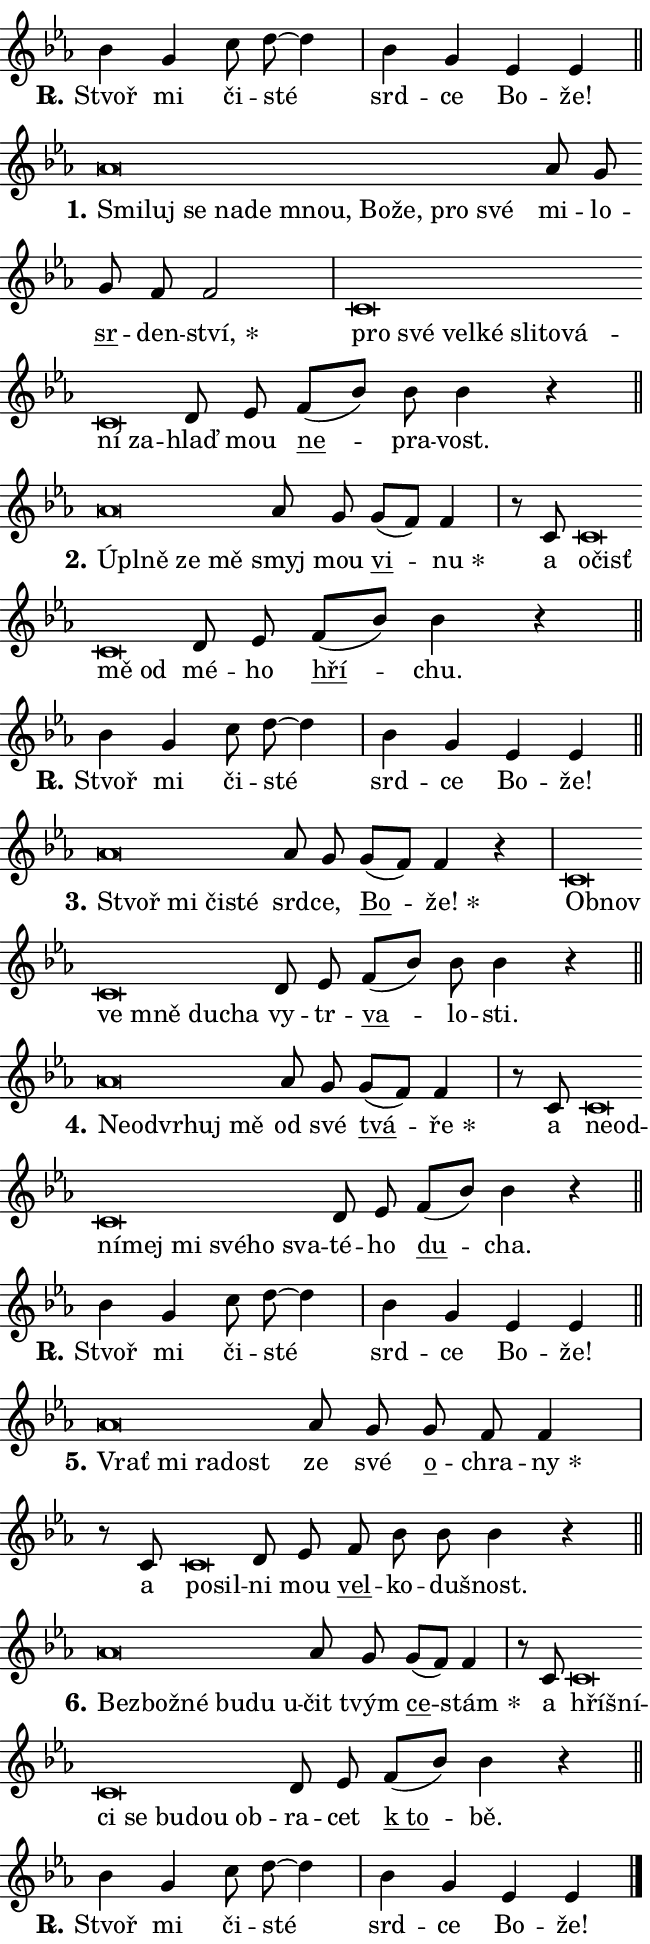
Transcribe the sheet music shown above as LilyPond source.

\version "2.24.0"
\header { tagline = "" }
\paper {
  indent = 0\cm
  top-margin = 0\cm
  right-margin = 0.13\cm % to fit lyric hyphens
  bottom-margin = 0\cm
  left-margin = 0\cm
  paper-width = 11\cm
  page-breaking = #ly:one-page-breaking
  system-system-spacing.basic-distance = #11
  score-system-spacing.basic-distance = #11
  ragged-last = ##f
}


%% Author: Thomas Morley
%% https://lists.gnu.org/archive/html/lilypond-user/2020-05/msg00002.html
#(define (line-position grob)
"Returns position of @var[grob} in current system:
   @code{'start}, if at first time-step
   @code{'end}, if at last time-step
   @code{'middle} otherwise
"
  (let* ((col (ly:item-get-column grob))
         (ln (ly:grob-object col 'left-neighbor))
         (rn (ly:grob-object col 'right-neighbor))
         (col-to-check-left (if (ly:grob? ln) ln col))
         (col-to-check-right (if (ly:grob? rn) rn col))
         (break-dir-left
           (and
             (ly:grob-property col-to-check-left 'non-musical #f)
             (ly:item-break-dir col-to-check-left)))
         (break-dir-right
           (and
             (ly:grob-property col-to-check-right 'non-musical #f)
             (ly:item-break-dir col-to-check-right))))
        (cond ((eqv? 1 break-dir-left) 'start)
              ((eqv? -1 break-dir-right) 'end)
              (else 'middle))))

#(define (tranparent-at-line-position vctor)
  (lambda (grob)
  "Relying on @code{line-position} select the relevant enry from @var{vctor}.
Used to determine transparency,"
    (case (line-position grob)
      ((end) (not (vector-ref vctor 0)))
      ((middle) (not (vector-ref vctor 1)))
      ((start) (not (vector-ref vctor 2))))))

noteHeadBreakVisibility =
#(define-music-function (break-visibility)(vector?)
"Makes @code{NoteHead}s transparent relying on @var{break-visibility}"
#{
  \override NoteHead.transparent =
    #(tranparent-at-line-position break-visibility)
#})

#(define delete-ledgers-for-transparent-note-heads
  (lambda (grob)
    "Reads whether a @code{NoteHead} is transparent.
If so this @code{NoteHead} is removed from @code{'note-heads} from
@var{grob}, which is supposed to be @code{LedgerLineSpanner}.
As a result ledgers are not printed for this @code{NoteHead}"
    (let* ((nhds-array (ly:grob-object grob 'note-heads))
           (nhds-list
             (if (ly:grob-array? nhds-array)
                 (ly:grob-array->list nhds-array)
                 '()))
           ;; Relies on the transparent-property being done before
           ;; Staff.LedgerLineSpanner.after-line-breaking is executed.
           ;; This is fragile ...
           (to-keep
             (remove
               (lambda (nhd)
                 (ly:grob-property nhd 'transparent #f))
               nhds-list)))
      ;; TODO find a better method to iterate over grob-arrays, similiar
      ;; to filter/remove etc for lists
      ;; For now rebuilt from scratch
      (set! (ly:grob-object grob 'note-heads)  '())
      (for-each
        (lambda (nhd)
          (ly:pointer-group-interface::add-grob grob 'note-heads nhd))
        to-keep))))

squashNotes = {
  \override NoteHead.X-extent = #'(-0.2 . 0.2)
  \override NoteHead.Y-extent = #'(-0.75 . 0)
  \override NoteHead.stencil =
    #(lambda (grob)
       (let ((pos (ly:grob-property grob 'staff-position)))
         (begin
           (if (< pos -7) (display "ERROR: Lower brevis then expected\n") (display ""))
           (if (<= pos -6) ly:text-interface::print ly:note-head::print))))
}
unSquashNotes = {
  \revert NoteHead.X-extent
  \revert NoteHead.Y-extent
  \revert NoteHead.stencil
}

hideNotes = \noteHeadBreakVisibility #begin-of-line-visible
unHideNotes = \noteHeadBreakVisibility #all-visible

% work-around for resetting accidentals
% https://lilypond.org/doc/v2.23/Documentation/notation/displaying-rhythms#unmetered-music
cadenzaMeasure = {
  \cadenzaOff
  \partial 1024 s1024
  \cadenzaOn
}

#(define-markup-command (accent layout props text) (markup?)
  "Underline accented syllable"
  (interpret-markup layout props
    #{\markup \override #'(offset . 4.3) \underline { #text }#}))

responsum = \markup \concat {
  "R" \hspace #-1.05 \path #0.1 #'((moveto 0 0.07) (lineto 0.9 0.8)) \hspace #0.05 "."
}

spaceSize = #0.6828661417322834 % exact space size for TeX Gyre Schola

\layout {
  \context {
    \Staff
    \remove "Time_signature_engraver"
    \override LedgerLineSpanner.after-line-breaking = #delete-ledgers-for-transparent-note-heads
  }
  \context {
    \Lyrics {
      \override LyricSpace.minimum-distance = \spaceSize
      \override LyricText.font-name = #"TeX Gyre Schola"
      \override LyricText.font-size = 1
      \override StanzaNumber.font-name = #"TeX Gyre Schola Bold"
      \override StanzaNumber.font-size = 1
    }
  }
  \context {
    \Score 
    \override NoteHead.text =
      #(lambda (grob) 
        (let ((pos (ly:grob-property grob 'staff-position)))
          #{\markup {
            \combine
              \halign #-0.55 \raise #(if (= pos -6) 0 0.5) \override #'(thickness . 2) \draw-line #'(3.2 . 0)
              \musicglyph "noteheads.sM1"
          }#}))
  }
}

% magnetic-lyrics.ily
%
%   written by
%     Jean Abou Samra <jean@abou-samra.fr>
%     Werner Lemberg <wl@gnu.org>
%
%   adapted by
%     Jiri Hon <jiri.hon@gmail.com>
%
% Version 2022-Apr-15

% https://www.mail-archive.com/lilypond-user@gnu.org/msg149350.html

#(define (Left_hyphen_pointer_engraver context)
   "Collect syllable-hyphen-syllable occurrences in lyrics and store
them in properties.  This engraver only looks to the left.  For
example, if the lyrics input is @code{foo -- bar}, it does the
following.

@itemize @bullet
@item
Set the @code{text} property of the @code{LyricHyphen} grob between
@q{foo} and @q{bar} to @code{foo}.

@item
Set the @code{left-hyphen} property of the @code{LyricText} grob with
text @q{foo} to the @code{LyricHyphen} grob between @q{foo} and
@q{bar}.
@end itemize

Use this auxiliary engraver in combination with the
@code{lyric-@/text::@/apply-@/magnetic-@/offset!} hook."
   (let ((hyphen #f)
         (text #f))
     (make-engraver
      (acknowledgers
       ((lyric-syllable-interface engraver grob source-engraver)
        (set! text grob)))
      (end-acknowledgers
       ((lyric-hyphen-interface engraver grob source-engraver)
        ;(when (not (grob::has-interface grob 'lyric-space-interface))
          (set! hyphen grob)));)
      ((stop-translation-timestep engraver)
       (when (and text hyphen)
         (ly:grob-set-object! text 'left-hyphen hyphen))
       (set! text #f)
       (set! hyphen #f)))))

#(define (lyric-text::apply-magnetic-offset! grob)
   "If the space between two syllables is less than the value in
property @code{LyricText@/.details@/.squash-threshold}, move the right
syllable to the left so that it gets concatenated with the left
syllable.

Use this function as a hook for
@code{LyricText@/.after-@/line-@/breaking} if the
@code{Left_@/hyphen_@/pointer_@/engraver} is active."
   (let ((hyphen (ly:grob-object grob 'left-hyphen #f)))
     (when hyphen
       (let ((left-text (ly:spanner-bound hyphen LEFT)))
         (when (grob::has-interface left-text 'lyric-syllable-interface)
           (let* ((common (ly:grob-common-refpoint grob left-text X))
                  (this-x-ext (ly:grob-extent grob common X))
                  (left-x-ext
                   (begin
                     ;; Trigger magnetism for left-text.
                     (ly:grob-property left-text 'after-line-breaking)
                     (ly:grob-extent left-text common X)))
                  ;; `delta` is the gap width between two syllables.
                  (delta (- (interval-start this-x-ext)
                            (interval-end left-x-ext)))
                  (details (ly:grob-property grob 'details))
                  (threshold (assoc-get 'squash-threshold details 0.2)))
             (when (< delta threshold)
               (let* (;; We have to manipulate the input text so that
                      ;; ligatures crossing syllable boundaries are not
                      ;; disabled.  For languages based on the Latin
                      ;; script this is essentially a beautification.
                      ;; However, for non-Western scripts it can be a
                      ;; necessity.
                      (lt (ly:grob-property left-text 'text))
                      (rt (ly:grob-property grob 'text))
                      (is-space (grob::has-interface hyphen 'lyric-space-interface))
                      (space (if is-space " " ""))
                      (extra-delta (if is-space spaceSize 0))
                      ;; Append new syllable.
                      (ltrt-space (if (and (string? lt) (string? rt))
                                (string-append lt space rt)
                                (make-concat-markup (list lt space rt))))
                      ;; Right-align `ltrt` to the right side.
                      (ltrt-space-markup (grob-interpret-markup
                               grob
                               (make-translate-markup
                                (cons (interval-length this-x-ext) 0)
                                (make-right-align-markup ltrt-space)))))
                 (begin
                   ;; Don't print `left-text`.
                   (ly:grob-set-property! left-text 'stencil #f)
                   ;; Set text and stencil (which holds all collected
                   ;; syllables so far) and shift it to the left.
                   (ly:grob-set-property! grob 'text ltrt-space)
                   (ly:grob-set-property! grob 'stencil ltrt-space-markup)
                   (ly:grob-translate-axis! grob (- (- delta extra-delta)) X))))))))))


#(define (lyric-hyphen::displace-bounds-first grob)
   ;; Make very sure this callback isn't triggered too early.
   (let ((left (ly:spanner-bound grob LEFT))
         (right (ly:spanner-bound grob RIGHT)))
     (ly:grob-property left 'after-line-breaking)
     (ly:grob-property right 'after-line-breaking)
     (ly:lyric-hyphen::print grob)))

squashThreshold = #0.4

\layout {
  \context {
    \Lyrics
    \consists #Left_hyphen_pointer_engraver
    \override LyricText.after-line-breaking =
      #lyric-text::apply-magnetic-offset!
    \override LyricHyphen.stencil = #lyric-hyphen::displace-bounds-first
    \override LyricText.details.squash-threshold = \squashThreshold
    \override LyricHyphen.minimum-distance = 0
    \override LyricHyphen.minimum-length = \squashThreshold
  }
}

squashText = \override LyricText.details.squash-threshold = 9999
unSquashText = \override LyricText.details.squash-threshold = \squashThreshold

leftText = \override LyricText.self-alignment-X = #LEFT
unLeftText = \revert LyricText.self-alignment-X

starOffset = #(lambda (grob) 
                (let ((x_offset (ly:self-alignment-interface::aligned-on-x-parent grob)))
                  (if (= x_offset 0) 0 (+ x_offset 1.2))))

star = #(define-music-function (syllable)(string?)
"Append star separator at the end of a syllable"
#{
  \once \override LyricText.X-offset = #starOffset
  \lyricmode { \markup {
    #syllable
    \override #'((font-name . "TeX Gyre Schola Bold")) \hspace #0.2 \lower #0.65 \larger "*"
  } }
#})

starAccent = #(define-music-function (syllable)(string?)
"Append star separator at the end of a syllable and make accent"
#{
  \once \override LyricText.X-offset = #starOffset
  \lyricmode { \markup {
    \accent #syllable
    \override #'((font-name . "TeX Gyre Schola Bold")) \hspace #0.2 \lower #0.65 \larger "*"
  } }
#})

breath = #(define-music-function (syllable)(string?)
"Append breathing indicator at the end of a syllable"
#{
  \lyricmode { \markup { #syllable "+" } }
#})

optionalBreath = #(define-music-function (syllable)(string?)
"Append optional breathing indicator at the end of a syllable"
#{
  \lyricmode { \markup { #syllable "(+)" } }
#})


\score {
    <<
        \new Voice = "melody" { \cadenzaOn \key es \major \relative { bes'4 g c8 d8~ d4 \cadenzaMeasure \bar "|" bes4 g \bar "" es es \cadenzaMeasure \bar "||" \break } }
        \new Lyrics \lyricsto "melody" { \lyricmode { \set stanza = \responsum
Stvoř mi či -- sté srd -- ce Bo -- že! } }
    >>
    \layout {}
}

\score {
    <<
        \new Voice = "melody" { \cadenzaOn \key es \major \relative { \squashNotes as'\breve*1/16 \hideNotes \breve*1/16 \bar "" \breve*1/16 \bar "" \breve*1/16 \bar "" \breve*1/16 \bar "" \breve*1/16 \bar "" \breve*1/16 \bar "" \breve*1/16 \bar "" \breve*1/16 \breve*1/16 \bar "" \unHideNotes \unSquashNotes as8 g \bar "" g f f2 \cadenzaMeasure \bar "|" \squashNotes c\breve*1/16 \hideNotes \breve*1/16 \bar "" \breve*1/16 \bar "" \breve*1/16 \bar "" \breve*1/16 \bar "" \breve*1/16 \bar "" \breve*1/16 \bar "" \breve*1/16 \breve*1/16 \bar "" \unHideNotes \unSquashNotes d8 es \bar "" f[( bes)] bes bes4 r \cadenzaMeasure \bar "||" \break } }
        \new Lyrics \lyricsto "melody" { \lyricmode { \set stanza = "1."
\leftText Smi -- \squashText luj se na -- de mnou, Bo -- že, pro své \unLeftText \unSquashText mi -- lo -- \markup \accent sr -- den -- \star ství, \leftText pro \squashText své vel -- ké sli -- to -- vá -- ní za -- \unLeftText \unSquashText hlaď mou \markup \accent ne -- pra -- vost. } }
    >>
    \layout {}
}

\score {
    <<
        \new Voice = "melody" { \cadenzaOn \key es \major \relative { \squashNotes as'\breve*1/16 \hideNotes \breve*1/16 \bar "" \breve*1/16 \breve*1/16 \bar "" \unHideNotes \unSquashNotes as8 g \bar "" g[( f)] f4 \cadenzaMeasure \bar "|" r8 c \squashNotes c\breve*1/16 \hideNotes \breve*1/16 \bar "" \breve*1/16 \breve*1/16 \bar "" \unHideNotes \unSquashNotes d8 es \bar "" f[( bes)] bes4 r \cadenzaMeasure \bar "||" \break } }
        \new Lyrics \lyricsto "melody" { \lyricmode { \set stanza = "2."
\leftText Úpl -- \squashText ně ze mě \unLeftText \unSquashText smyj mou \markup \accent vi -- \star nu a \leftText o -- \squashText čisť mě od \unLeftText \unSquashText mé -- ho \markup \accent hří -- chu. } }
    >>
    \layout {}
}

\score {
    <<
        \new Voice = "melody" { \cadenzaOn \key es \major \relative { bes'4 g c8 d8~ d4 \cadenzaMeasure \bar "|" bes4 g \bar "" es es \cadenzaMeasure \bar "||" \break } }
        \new Lyrics \lyricsto "melody" { \lyricmode { \set stanza = \responsum
Stvoř mi či -- sté srd -- ce Bo -- že! } }
    >>
    \layout {}
}

\score {
    <<
        \new Voice = "melody" { \cadenzaOn \key es \major \relative { \squashNotes as'\breve*1/16 \hideNotes \breve*1/16 \bar "" \breve*1/16 \breve*1/16 \bar "" \unHideNotes \unSquashNotes as8 g \bar "" g[( f)] f4 r \cadenzaMeasure \bar "|" \squashNotes c\breve*1/16 \hideNotes \breve*1/16 \bar "" \breve*1/16 \bar "" \breve*1/16 \bar "" \breve*1/16 \breve*1/16 \bar "" \unHideNotes \unSquashNotes d8 es \bar "" f[( bes)] bes bes4 r \cadenzaMeasure \bar "||" \break } }
        \new Lyrics \lyricsto "melody" { \lyricmode { \set stanza = "3."
\leftText Stvoř \squashText mi či -- sté \unLeftText \unSquashText srd -- ce, \markup \accent Bo -- \star že! \leftText Ob -- \squashText nov ve mně du -- cha \unLeftText \unSquashText vy -- tr -- \markup \accent va -- lo -- sti. } }
    >>
    \layout {}
}

\score {
    <<
        \new Voice = "melody" { \cadenzaOn \key es \major \relative { \squashNotes as'\breve*1/16 \hideNotes \breve*1/16 \bar "" \breve*1/16 \bar "" \breve*1/16 \breve*1/16 \bar "" \unHideNotes \unSquashNotes as8 g \bar "" g[( f)] f4 \cadenzaMeasure \bar "|" r8 c \squashNotes c\breve*1/16 \hideNotes \breve*1/16 \bar "" \breve*1/16 \bar "" \breve*1/16 \bar "" \breve*1/16 \bar "" \breve*1/16 \bar "" \breve*1/16 \breve*1/16 \bar "" \unHideNotes \unSquashNotes d8 es \bar "" f[( bes)] bes4 r \cadenzaMeasure \bar "||" \break } }
        \new Lyrics \lyricsto "melody" { \lyricmode { \set stanza = "4."
\leftText Ne -- \squashText od -- vr -- huj mě \unLeftText \unSquashText od své \markup \accent tvá -- \star ře a \leftText ne -- \squashText od -- ní -- mej mi své -- ho sva -- \unLeftText \unSquashText té -- ho \markup \accent du -- cha. } }
    >>
    \layout {}
}

\score {
    <<
        \new Voice = "melody" { \cadenzaOn \key es \major \relative { bes'4 g c8 d8~ d4 \cadenzaMeasure \bar "|" bes4 g \bar "" es es \cadenzaMeasure \bar "||" \break } }
        \new Lyrics \lyricsto "melody" { \lyricmode { \set stanza = \responsum
Stvoř mi či -- sté srd -- ce Bo -- že! } }
    >>
    \layout {}
}

\score {
    <<
        \new Voice = "melody" { \cadenzaOn \key es \major \relative { \squashNotes as'\breve*1/16 \hideNotes \breve*1/16 \bar "" \breve*1/16 \breve*1/16 \bar "" \unHideNotes \unSquashNotes as8 g \bar "" g f f4 \cadenzaMeasure \bar "|" r8 c \squashNotes c\breve*1/16 \hideNotes \breve*1/16 \bar "" \unHideNotes \unSquashNotes d8 es \bar "" f bes bes bes4 r \cadenzaMeasure \bar "||" \break } }
        \new Lyrics \lyricsto "melody" { \lyricmode { \set stanza = "5."
\leftText Vrať \squashText mi ra -- dost \unLeftText \unSquashText ze své \markup \accent o -- chra -- \star ny a \leftText po -- \squashText sil -- \unLeftText \unSquashText ni mou \markup \accent vel -- ko -- du -- šnost. } }
    >>
    \layout {}
}

\score {
    <<
        \new Voice = "melody" { \cadenzaOn \key es \major \relative { \squashNotes as'\breve*1/16 \hideNotes \breve*1/16 \bar "" \breve*1/16 \bar "" \breve*1/16 \bar "" \breve*1/16 \breve*1/16 \bar "" \unHideNotes \unSquashNotes as8 g \bar "" g[( f)] f4 \cadenzaMeasure \bar "|" r8 c \squashNotes c\breve*1/16 \hideNotes \breve*1/16 \bar "" \breve*1/16 \bar "" \breve*1/16 \bar "" \breve*1/16 \bar "" \breve*1/16 \breve*1/16 \bar "" \unHideNotes \unSquashNotes d8 es \bar "" f[( bes)] bes4 r \cadenzaMeasure \bar "||" \break } }
        \new Lyrics \lyricsto "melody" { \lyricmode { \set stanza = "6."
\leftText Bez -- \squashText bož -- né bu -- du u -- \unLeftText \unSquashText čit tvým \markup \accent ce -- \star stám a \leftText hří -- \squashText šní -- ci se bu -- dou ob -- \unLeftText \unSquashText ra -- cet \markup \accent "k to" -- bě. } }
    >>
    \layout {}
}

\score {
    <<
        \new Voice = "melody" { \cadenzaOn \key es \major \relative { bes'4 g c8 d8~ d4 \cadenzaMeasure \bar "|" bes4 g \bar "" es es \cadenzaMeasure \bar "||" \break } \bar "|." }
        \new Lyrics \lyricsto "melody" { \lyricmode { \set stanza = \responsum
Stvoř mi či -- sté srd -- ce Bo -- že! } }
    >>
    \layout {}
}
